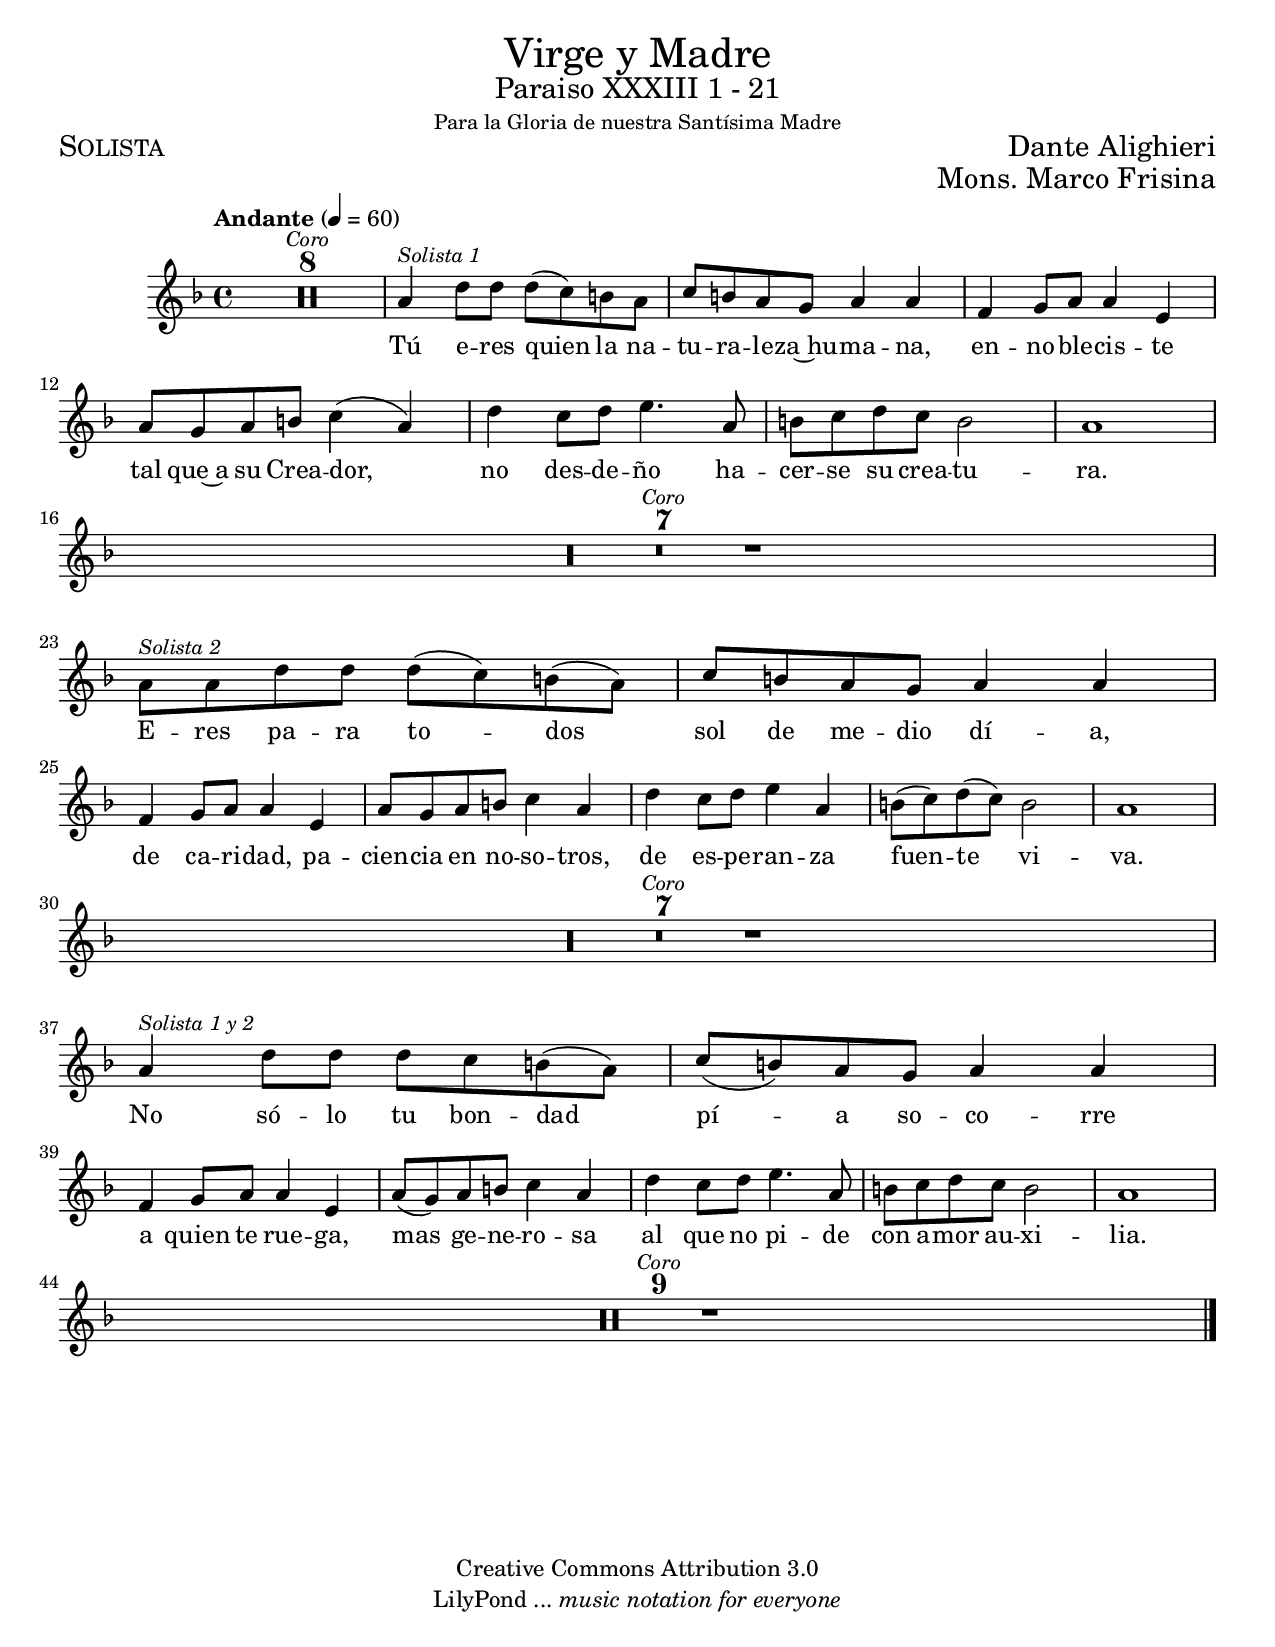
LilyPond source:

% ****************************************************************
%	Virgen y Madre - Solista
%	by serach.sam@
% ****************************************************************
\language "espanol"
\version "2.19.83"

\include "melodia.ily"

%#(set-global-staff-size 22)

\markup { \fill-line { \center-column { \fontsize #5 \titulo \fontsize #2 \subtitulo \small \subsubtitulo } } }
\markup { \fill-line { \fontsize #2 \smallCaps "Solista" \fontsize #2 \poeta } }
\markup { \fill-line { " " \fontsize #2 \compositor } }
\header {
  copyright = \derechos
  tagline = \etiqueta
  breakbefore = ##t 
}


\score {
  <<
    \new Staff <<
        \new Voice = "voz" << \global \solista >>
        \new Lyrics \lyricsto "voz" \letra_solista
    >>
  >>
  \midi {}
  \layout {}
}

\paper {
  #(set-paper-size "letter")
}